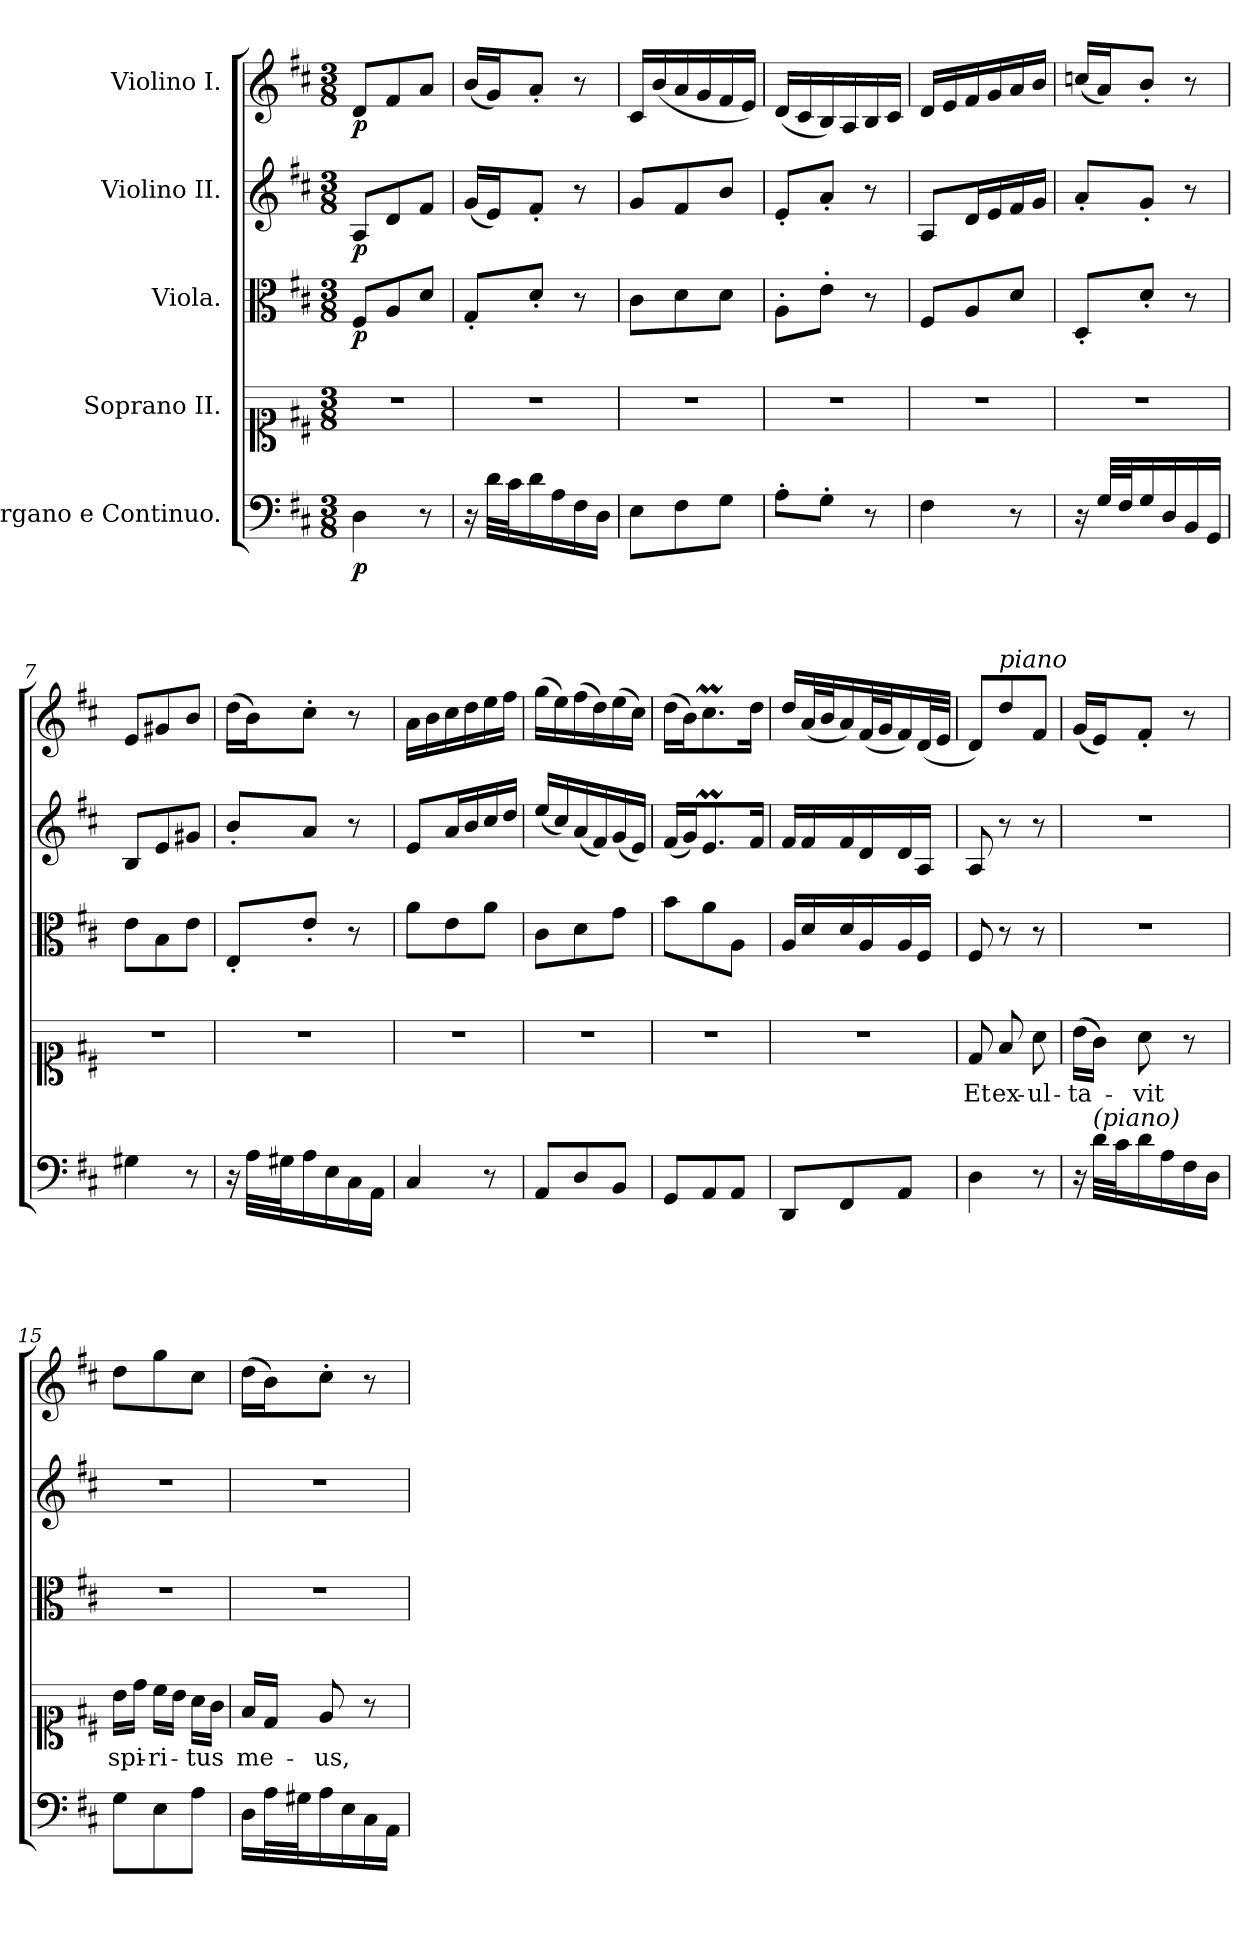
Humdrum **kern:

**kern	**dynam	**kern	**text	**kern	**dynam	**kern	**dynam	**kern	**dynam
*part5	*part5	*part4	*part4	*part3	*part3	*part2	*part2	*part1	*part1
*staff5	*staff5	*staff4	*staff4	*staff3	*staff3	*staff2	*staff2	*staff1	*staff1
*I"Organo e Continuo.	*	*I"Soprano II.	*	*I"Viola.	*	*I"Violino II.	*	*I"Violino I.	*
*clefF4	*	*clefC1	*	*clefC3	*	*clefG2	*	*clefG2	*
*k[f#c#]	*	*k[f#c#]	*	*k[f#c#]	*	*k[f#c#]	*	*k[f#c#]	*
*M3/8	*	*M3/8	*	*M3/8	*	*M3/8	*	*M3/8	*
*MM54	*	*MM54	*	*MM54	*	*MM54	*	*MM54	*
=1	=1	=1	=1	=1	=1	=1	=1	=1	=1
*^	*	*	*	*	*	*	*	*	*
!	!	!LO:DY:b	!	!	!	!LO:DY:b	!	!LO:DY:b	!	!LO:DY:b
4D\	4DD\yy	p	4.r	.	8F#/L	p	8A/L	p	8d/L	p
.	.	.	.	.	8A/	.	8d/	.	8f#/	.
8r	8ryy	.	.	.	8d/J	.	8f#/J	.	8a/J	.
=2	=2	=2	=2	=2	=2	=2	=2	=2	=2	=2
16r	16ryy	.	4.r	.	8G'/L	.	(16g/LL	.	(16b/LL	.
32d\LLL	32D\LLLyy	.	.	.	.	.	16e/J)	.	16g/J)	.
32c#\J	32C#\Jyy	.	.	.	.	.	.	.	.	.
16d\	16D\yy	.	.	.	8d'/J	.	8f#'/J	.	8a'/J	.
16A\	16AA\yy	.	.	.	.	.	.	.	.	.
16F#\	16FF#\yy	.	.	.	8r	.	8r	.	8r	.
16D\JJ	16DD\JJyy	.	.	.	.	.	.	.	.	.
=3	=3	=3	=3	=3	=3	=3	=3	=3	=3	=3
8E\L	8EE\Lyy	.	4.r	.	8c#\L	.	8g/L	.	16c#/LL	.
.	.	.	.	.	.	.	.	.	(16b/	.
8F#\	8FF#\yy	.	.	.	8d\	.	8f#/	.	16a/	.
.	.	.	.	.	.	.	.	.	16g/	.
8G\J	8GG\Jyy	.	.	.	8d\J	.	8b/J	.	16f#/	.
.	.	.	.	.	.	.	.	.	16e/JJ)	.
=4	=4	=4	=4	=4	=4	=4	=4	=4	=4	=4
8A'\L	8AA'\Lyy	.	4.r	.	8A'\L	.	8e'/L	.	(16d/LL	.
.	.	.	.	.	.	.	.	.	16c#/	.
8G'\J	8GG'\Jyy	.	.	.	8e'\J	.	8a'/J	.	16B/)	.
.	.	.	.	.	.	.	.	.	16A/	.
8r	8ryy	.	.	.	8r	.	8r	.	16B/	.
.	.	.	.	.	.	.	.	.	16c#/JJ	.
=5	=5	=5	=5	=5	=5	=5	=5	=5	=5	=5
4F#\	4FF#\yy	.	4.r	.	8F#/L	.	8A/L	.	16d/LL	.
.	.	.	.	.	.	.	.	.	16e/	.
.	.	.	.	.	8A/	.	16d/L	.	16f#/	.
.	.	.	.	.	.	.	16e/	.	16g/	.
8r	8ryy	.	.	.	8d/J	.	16f#/	.	16a/	.
.	.	.	.	.	.	.	16g/JJ	.	16b/JJ	.
=6	=6	=6	=6	=6	=6	=6	=6	=6	=6	=6
16r	16ryy	.	4.r	.	8D'/L	.	8a'/L	.	(16ccn/LL	.
32G/LLL	32GG/LLLyy	.	.	.	.	.	.	.	16a/J)	.
32F#/J	32FF#/Jyy	.	.	.	.	.	.	.	.	.
16G/	16GG/yy	.	.	.	8d'/J	.	8g'/J	.	8b'/J	.
16D/	16DD/yy	.	.	.	.	.	.	.	.	.
16BB/	16BBB/yy	.	.	.	8r	.	8r	.	8r	.
16GG/JJ	16GGG/JJyy	.	.	.	.	.	.	.	.	.
=7	=7	=7	=7	=7	=7	=7	=7	=7	=7	=7
4G#X\	4GG#X\yy	.	4.r	.	8e\L	.	8B/L	.	8e/L	.
.	.	.	.	.	8B\	.	8e/	.	8g#X/	.
8r	8ryy	.	.	.	8e\J	.	8g#X/J	.	8b/J	.
!!LO:LB:g=z
=8	=8	=8	=8	=8	=8	=8	=8	=8	=8	=8
16r	16ryy	.	4.r	.	8E'/L	.	8b'/L	.	(16dd\LL	.
32A\LLL	32AA\LLLyy	.	.	.	.	.	.	.	16b\J)	.
32G#X\J	32GG#X\Jyy	.	.	.	.	.	.	.	.	.
16A\	16AA\yy	.	.	.	8e'/J	.	8a/J	.	8cc#'\J	.
16E\	16EE\yy	.	.	.	.	.	.	.	.	.
16C#\	16CC#\yy	.	.	.	8r	.	8r	.	8r	.
16AA\JJ	16AAA\JJyy	.	.	.	.	.	.	.	.	.
=9	=9	=9	=9	=9	=9	=9	=9	=9	=9	=9
4C#/	4CC#/yy	.	4.r	.	8a\L	.	8e/L	.	16a\LL	.
.	.	.	.	.	.	.	.	.	16b\	.
.	.	.	.	.	8e\	.	16a/L	.	16cc#\	.
.	.	.	.	.	.	.	16b/	.	16dd\	.
8r	8ryy	.	.	.	8a\J	.	16cc#/	.	16ee\	.
.	.	.	.	.	.	.	16dd/JJ	.	16ff#\JJ	.
=10	=10	=10	=10	=10	=10	=10	=10	=10	=10	=10
8AA/L	8AAA/Lyy	.	4.r	.	8c#\L	.	(16ee/LL	.	(16gg\LL	.
.	.	.	.	.	.	.	16cc#/)	.	16ee\)	.
8D/	8DD/yy	.	.	.	8d\	.	(16a/	.	(16ff#\	.
.	.	.	.	.	.	.	16f#/)	.	16dd\)	.
8BB/J	8BBB/Jyy	.	.	.	8g\J	.	(16g/	.	(16ee\	.
.	.	.	.	.	.	.	16e/JJ)	.	16cc#\JJ)	.
=11	=11	=11	=11	=11	=11	=11	=11	=11	=11	=11
8GG/L	8GGG/Lyy	.	4.r	.	8b\L	.	(16f#/LL	.	(16dd\LL	.
.	.	.	.	.	.	.	16g/J)	.	16b\J)	.
8AA/	8AAA/yy	.	.	.	8a\	.	8.eM/	.	8.cc#m\	.
8AA/J	8AAA/Jyy	.	.	.	8A\J	.	.	.	.	.
.	.	.	.	.	.	.	16f#/Jk	.	16dd\Jk	.
=12	=12	=12	=12	=12	=12	=12	=12	=12	=12	=12
8DD/L	8DDD/Lyy	.	4.r	.	16A/LL	.	16f#/LL	.	16dd/LL	.
.	.	.	.	.	16d/	.	16f#/	.	(32a/L	.
.	.	.	.	.	.	.	.	.	32b/J	.
8FF#/	8FFF#/yy	.	.	.	16d/	.	16f#/	.	16a/)	.
.	.	.	.	.	16A/	.	16d/	.	(32f#/L	.
.	.	.	.	.	.	.	.	.	32g/J	.
8AA/J	8AAA/Jyy	.	.	.	16A/	.	16d/	.	16f#/)	.
.	.	.	.	.	16F#/JJ	.	16A/JJ	.	(32d/L	.
.	.	.	.	.	.	.	.	.	32e/JJJ	.
=13	=13	=13	=13	=13	=13	=13	=13	=13	=13	=13
!	!	!	!	!LO:LY:b	!	!	!	!	!	!
4D\	4DD\yy	.	8d/	Et	8F#/	.	8A/	.	8d/L)	.
!	!	!	!	!	!	!	!	!	!LO:TX:a:i:t=piano	!
!	!	!	!	!LO:LY:b	!	!	!	!	!	!
.	.	.	8f#/	ex-	8r	.	8r	.	8dd/	.
!	!	!	!	!LO:LY:b	!	!	!	!	!	!
8r	8ryy	.	8a\	-ul-	8r	.	8r	.	8f#/J	.
=14	=14	=14	=14	=14	=14	=14	=14	=14	=14	=14
!	!	!	!	!LO:LY:b	!	!	!	!	!	!
16r	16ryy	.	(16b\LL	-ta-	4.r	.	4.r	.	(16g/LL	.
!LO:TX:a:i:t=(piano)	!	!	!	!	!	!	!	!	!	!
32d\LLL	32D\LLLyy	.	16g\JJ)	.	.	.	.	.	16e/J)	.
32c#\J	32C#\Jyy	.	.	.	.	.	.	.	.	.
!	!	!	!	!LO:LY:b	!	!	!	!	!	!
16d\	16D\yy	.	8a\	-vit	.	.	.	.	8f#'/J	.
16A\	16AA\yy	.	.	.	.	.	.	.	.	.
16F#\	16FF#\yy	.	8r	.	.	.	.	.	8r	.
16D\JJ	16DD\JJyy	.	.	.	.	.	.	.	.	.
=15	=15	=15	=15	=15	=15	=15	=15	=15	=15	=15
!	!	!	!	!LO:LY:b	!	!	!	!	!	!
8G\L	8GG\Lyy	.	16b\LL	spi-	4.r	.	4.r	.	8dd\L	.
.	.	.	16dd\JJ	.	.	.	.	.	.	.
!	!	!	!	!LO:LY:b	!	!	!	!	!	!
8E\	8EE\yy	.	16cc#\LL	-ri-	.	.	.	.	8gg\	.
.	.	.	16b\JJ	.	.	.	.	.	.	.
!	!	!	!	!LO:LY:b	!	!	!	!	!	!
8A\J	8AA\Jyy	.	16a\LL	-tus	.	.	.	.	8cc#\J	.
.	.	.	16g\JJ	.	.	.	.	.	.	.
!!LO:LB:g=z
=16	=16	=16	=16	=16	=16	=16	=16	=16	=16	=16
!	!	!	!	!LO:LY:b	!	!	!	!	!	!
16D\LL	16DD\LLyy	.	16f#/LL	me-	4.r	.	4.r	.	(16dd\LL	.
32A\L	32AA\Lyy	.	16d/JJ	.	.	.	.	.	16b\J)	.
32G#X\J	32GG#X\Jyy	.	.	.	.	.	.	.	.	.
!	!	!	!	!LO:LY:b	!	!	!	!	!	!
16A\	16AA\yy	.	8e/	-us,	.	.	.	.	8cc#'\J	.
16E\	16EE\yy	.	.	.	.	.	.	.	.	.
16C#\	16CC#\yy	.	8r	.	.	.	.	.	8r	.
16AA\JJ	16AAA\JJyy	.	.	.	.	.	.	.	.	.
*v	*v	*	*	*	*	*	*	*	*	*
=	=	=	=	=	=	=	=	=	=
*-	*-	*-	*-	*-	*-	*-	*-	*-	*-
